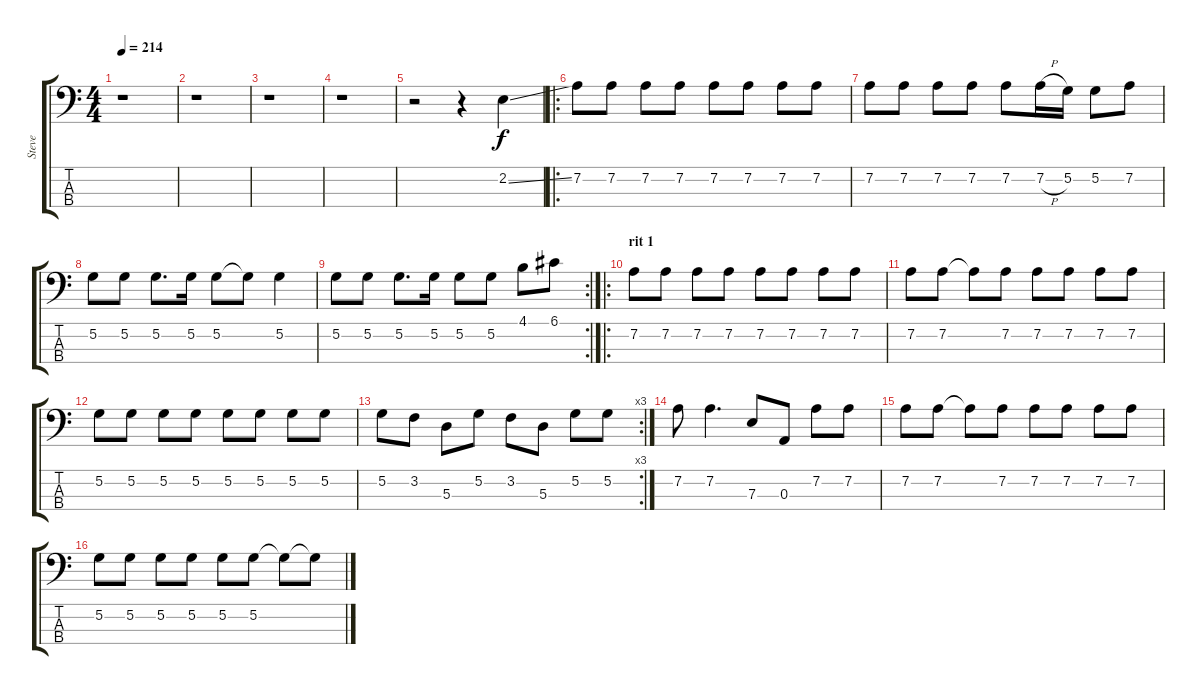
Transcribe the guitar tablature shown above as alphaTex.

\track ("Steve" "Steve") {instrument electricbassfinger}
\staff {score tabs}
\tuning (G2 D2 A1 E1) {hide}
\ts (4 4)
\tempo 214
\clef f4
\ks c
r.1{dy f} |
r.1 |
r.1 |
r.1 |
r.2 r.4 2.2{ss}.4 |
\ro
7.2.8 7.2.8 7.2.8 7.2.8 7.2.8 7.2.8 7.2.8 7.2.8 |
7.2.8 7.2.8 7.2.8 7.2.8 7.2.8 7.2{h}.16 5.2.16 5.2.8 7.2.8 |
5.2.8 5.2.8 5.2.8{d} 5.2.16 5.2.8 5.2{t}.8 5.2.4 |
\rc 2
5.2.8 5.2.8 5.2.8{d} 5.2.16 5.2.8 5.2.8 4.1.8 6.1.8 |
\ro
\section ("" "rit 1")
7.2.8 7.2.8 7.2.8 7.2.8 7.2.8 7.2.8 7.2.8 7.2.8 |
7.2.8 7.2.8 7.2{t}.8 7.2.8 7.2.8 7.2.8 7.2.8 7.2.8 |
5.2.8 5.2.8 5.2.8 5.2.8 5.2.8 5.2.8 5.2.8 5.2.8 |
\rc 3
5.2.8 3.2.8 5.3.8 5.2.8 3.2.8 5.3.8 5.2.8 5.2.8 |
7.2.8 7.2.4{d} 7.3.8 0.3.8 7.2.8 7.2.8 |
7.2.8 7.2.8 7.2{t}.8 7.2.8 7.2.8 7.2.8 7.2.8 7.2.8 |
5.2.8 5.2.8 5.2.8 5.2.8 5.2.8 5.2.8 5.2{t}.8 5.2{t}.8
